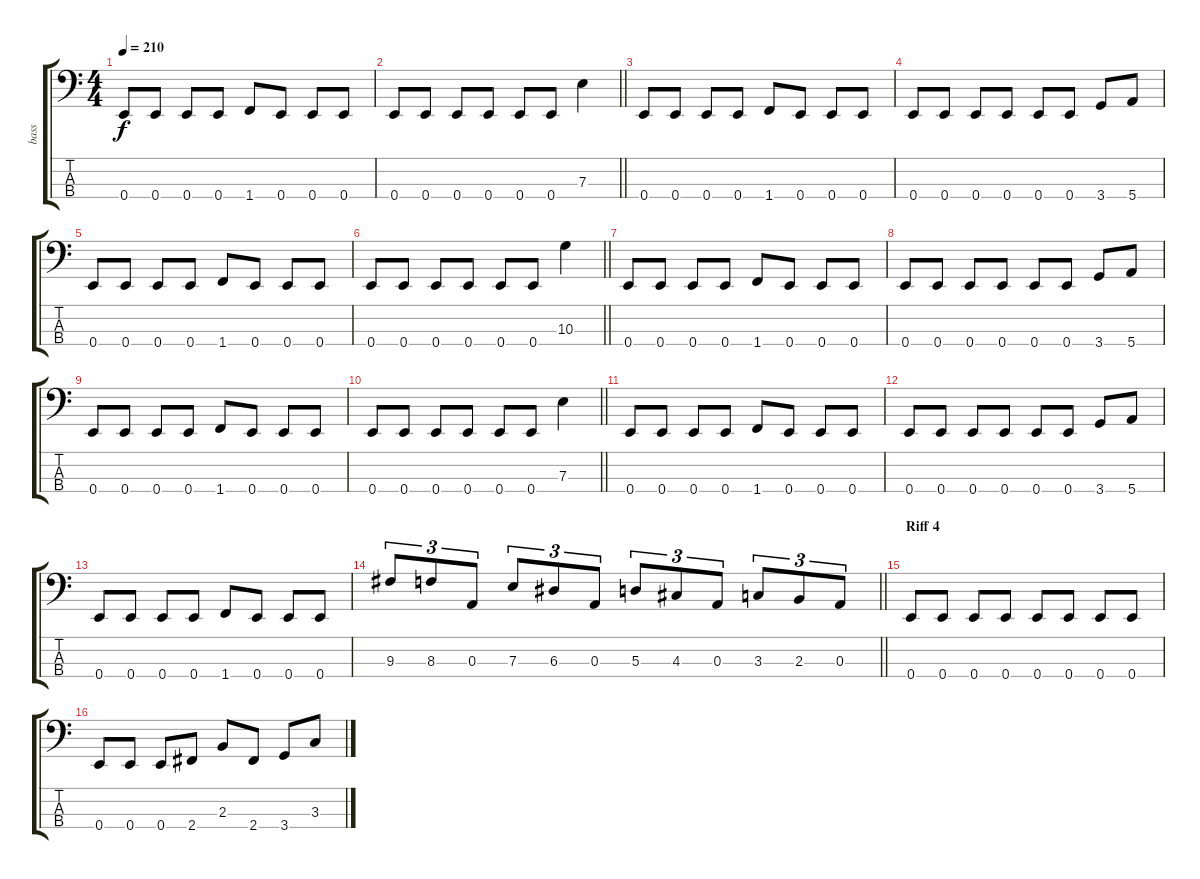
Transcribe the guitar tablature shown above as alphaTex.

\track ("bass" "bass") {instrument electricbassfinger}
\staff {score tabs}
\tuning (G2 D2 A1 E1) {hide}
\ts (4 4)
\tempo 210
\clef f4
\ks c
0.4.8{dy f} 0.4.8 0.4.8 0.4.8 1.4.8 0.4.8 0.4.8 0.4.8 |
\barLineRight lightlight
0.4.8 0.4.8 0.4.8 0.4.8 0.4.8 0.4.8 7.3.4 |
0.4.8 0.4.8 0.4.8 0.4.8 1.4.8 0.4.8 0.4.8 0.4.8 |
0.4.8 0.4.8 0.4.8 0.4.8 0.4.8 0.4.8 3.4.8 5.4.8 |
0.4.8 0.4.8 0.4.8 0.4.8 1.4.8 0.4.8 0.4.8 0.4.8 |
\barLineRight lightlight
0.4.8 0.4.8 0.4.8 0.4.8 0.4.8 0.4.8 10.3.4 |
0.4.8 0.4.8 0.4.8 0.4.8 1.4.8 0.4.8 0.4.8 0.4.8 |
0.4.8 0.4.8 0.4.8 0.4.8 0.4.8 0.4.8 3.4.8 5.4.8 |
0.4.8 0.4.8 0.4.8 0.4.8 1.4.8 0.4.8 0.4.8 0.4.8 |
\barLineRight lightlight
0.4.8 0.4.8 0.4.8 0.4.8 0.4.8 0.4.8 7.3.4 |
0.4.8 0.4.8 0.4.8 0.4.8 1.4.8 0.4.8 0.4.8 0.4.8 |
0.4.8 0.4.8 0.4.8 0.4.8 0.4.8 0.4.8 3.4.8 5.4.8 |
0.4.8 0.4.8 0.4.8 0.4.8 1.4.8 0.4.8 0.4.8 0.4.8 |
\barLineRight lightlight
9.3.8{tu (3 2)} 8.3.8{tu (3 2)} 0.3.8{tu (3 2)} 7.3.8{tu (3 2)} 6.3.8{tu (3 2)} 0.3.8{tu (3 2)} 5.3.8{tu (3 2)} 4.3.8{tu (3 2)} 0.3.8{tu (3 2)} 3.3.8{tu (3 2)} 2.3.8{tu (3 2)} 0.3.8{tu (3 2)} |
\section ("" "Riff 4")
0.4.8 0.4.8 0.4.8 0.4.8 0.4.8 0.4.8 0.4.8 0.4.8 |
0.4.8 0.4.8 0.4.8 2.4.8 2.3.8 2.4.8 3.4.8 3.3.8
